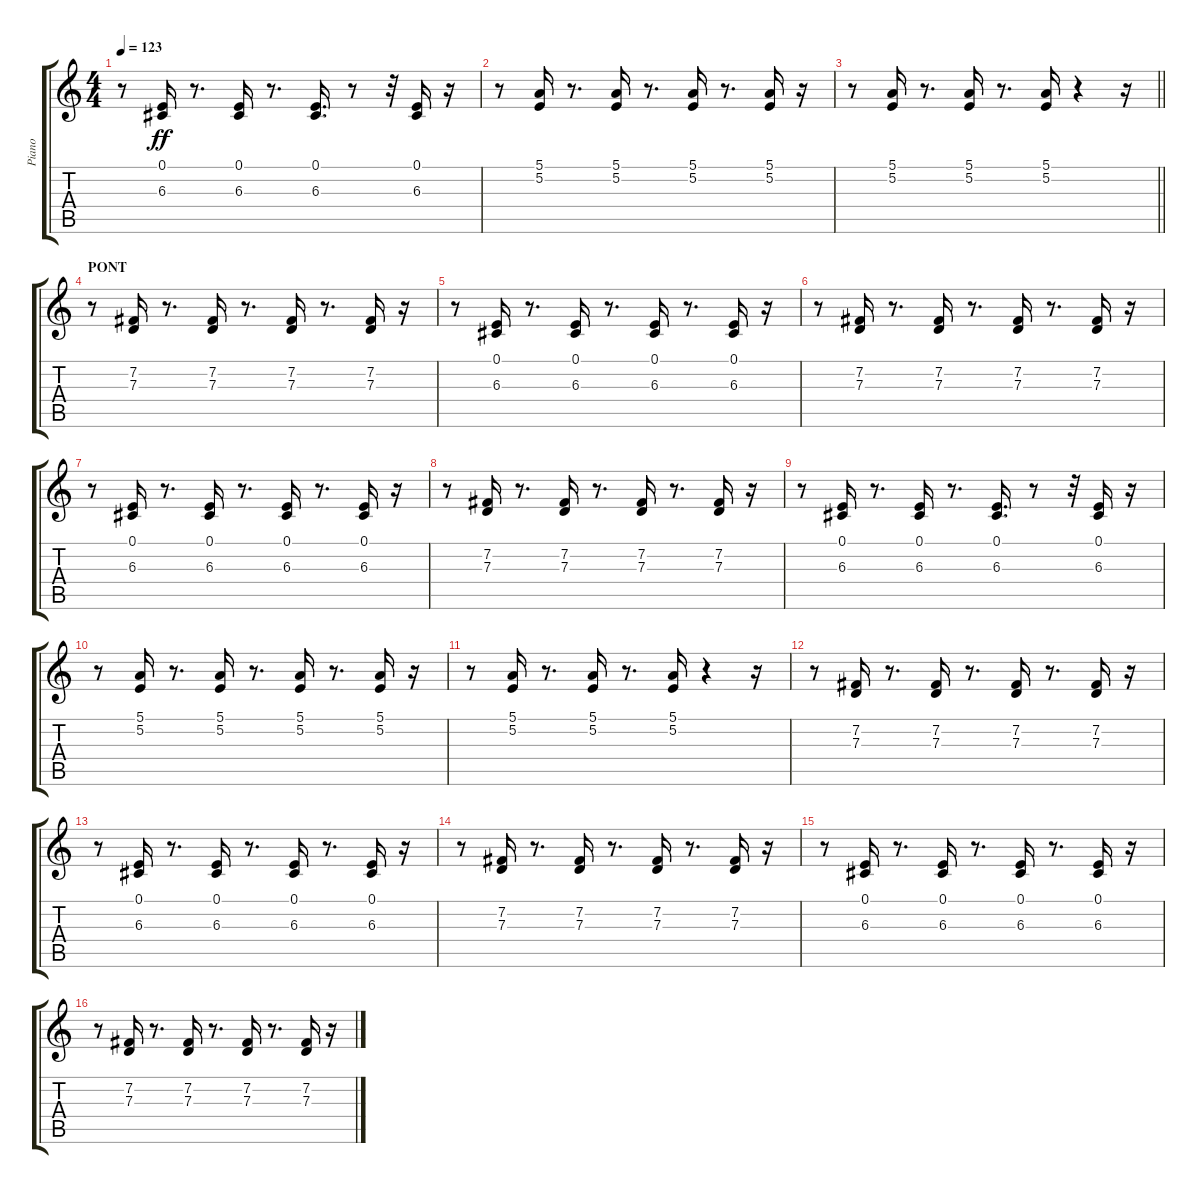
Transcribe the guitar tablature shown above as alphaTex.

\track ("Piano" "Piano") {instrument brightacousticpiano}
\staff {score tabs}
\tuning (E4 B3 G3 D3 A2 E2) {hide}
\ts (4 4)
\tempo 123
\clef g2
\ks c
r.8{dy ff} (0.1 6.3).16 r.8{d} (0.1 6.3).16 r.8{d} (0.1 6.3).16{d} r.8 r.32 (0.1 6.3).16 r.16 |
r.8 (5.1 5.2).16 r.8{d} (5.1 5.2).16 r.8{d} (5.1 5.2).16 r.8{d} (5.1 5.2).16 r.16 |
\barLineRight lightlight
r.8 (5.1 5.2).16 r.8{d} (5.1 5.2).16 r.8{d} (5.1 5.2).16 r.4 r.16 |
\section ("" "PONT")
r.8 (7.2 7.3).16 r.8{d} (7.2 7.3).16 r.8{d} (7.2 7.3).16 r.8{d} (7.2 7.3).16 r.16 |
r.8 (0.1 6.3).16 r.8{d} (0.1 6.3).16 r.8{d} (0.1 6.3).16 r.8{d} (0.1 6.3).16 r.16 |
r.8 (7.2 7.3).16 r.8{d} (7.2 7.3).16 r.8{d} (7.2 7.3).16 r.8{d} (7.2 7.3).16 r.16 |
r.8 (0.1 6.3).16 r.8{d} (0.1 6.3).16 r.8{d} (0.1 6.3).16 r.8{d} (0.1 6.3).16 r.16 |
r.8 (7.2 7.3).16 r.8{d} (7.2 7.3).16 r.8{d} (7.2 7.3).16 r.8{d} (7.2 7.3).16 r.16 |
r.8 (0.1 6.3).16 r.8{d} (0.1 6.3).16 r.8{d} (0.1 6.3).16{d} r.8 r.32 (0.1 6.3).16 r.16 |
r.8 (5.1 5.2).16 r.8{d} (5.1 5.2).16 r.8{d} (5.1 5.2).16 r.8{d} (5.1 5.2).16 r.16 |
r.8 (5.1 5.2).16 r.8{d} (5.1 5.2).16 r.8{d} (5.1 5.2).16 r.4 r.16 |
r.8 (7.2 7.3).16 r.8{d} (7.2 7.3).16 r.8{d} (7.2 7.3).16 r.8{d} (7.2 7.3).16 r.16 |
r.8 (0.1 6.3).16 r.8{d} (0.1 6.3).16 r.8{d} (0.1 6.3).16 r.8{d} (0.1 6.3).16 r.16 |
r.8 (7.2 7.3).16 r.8{d} (7.2 7.3).16 r.8{d} (7.2 7.3).16 r.8{d} (7.2 7.3).16 r.16 |
r.8 (0.1 6.3).16 r.8{d} (0.1 6.3).16 r.8{d} (0.1 6.3).16 r.8{d} (0.1 6.3).16 r.16 |
r.8 (7.2 7.3).16 r.8{d} (7.2 7.3).16 r.8{d} (7.2 7.3).16 r.8{d} (7.2 7.3).16 r.16
